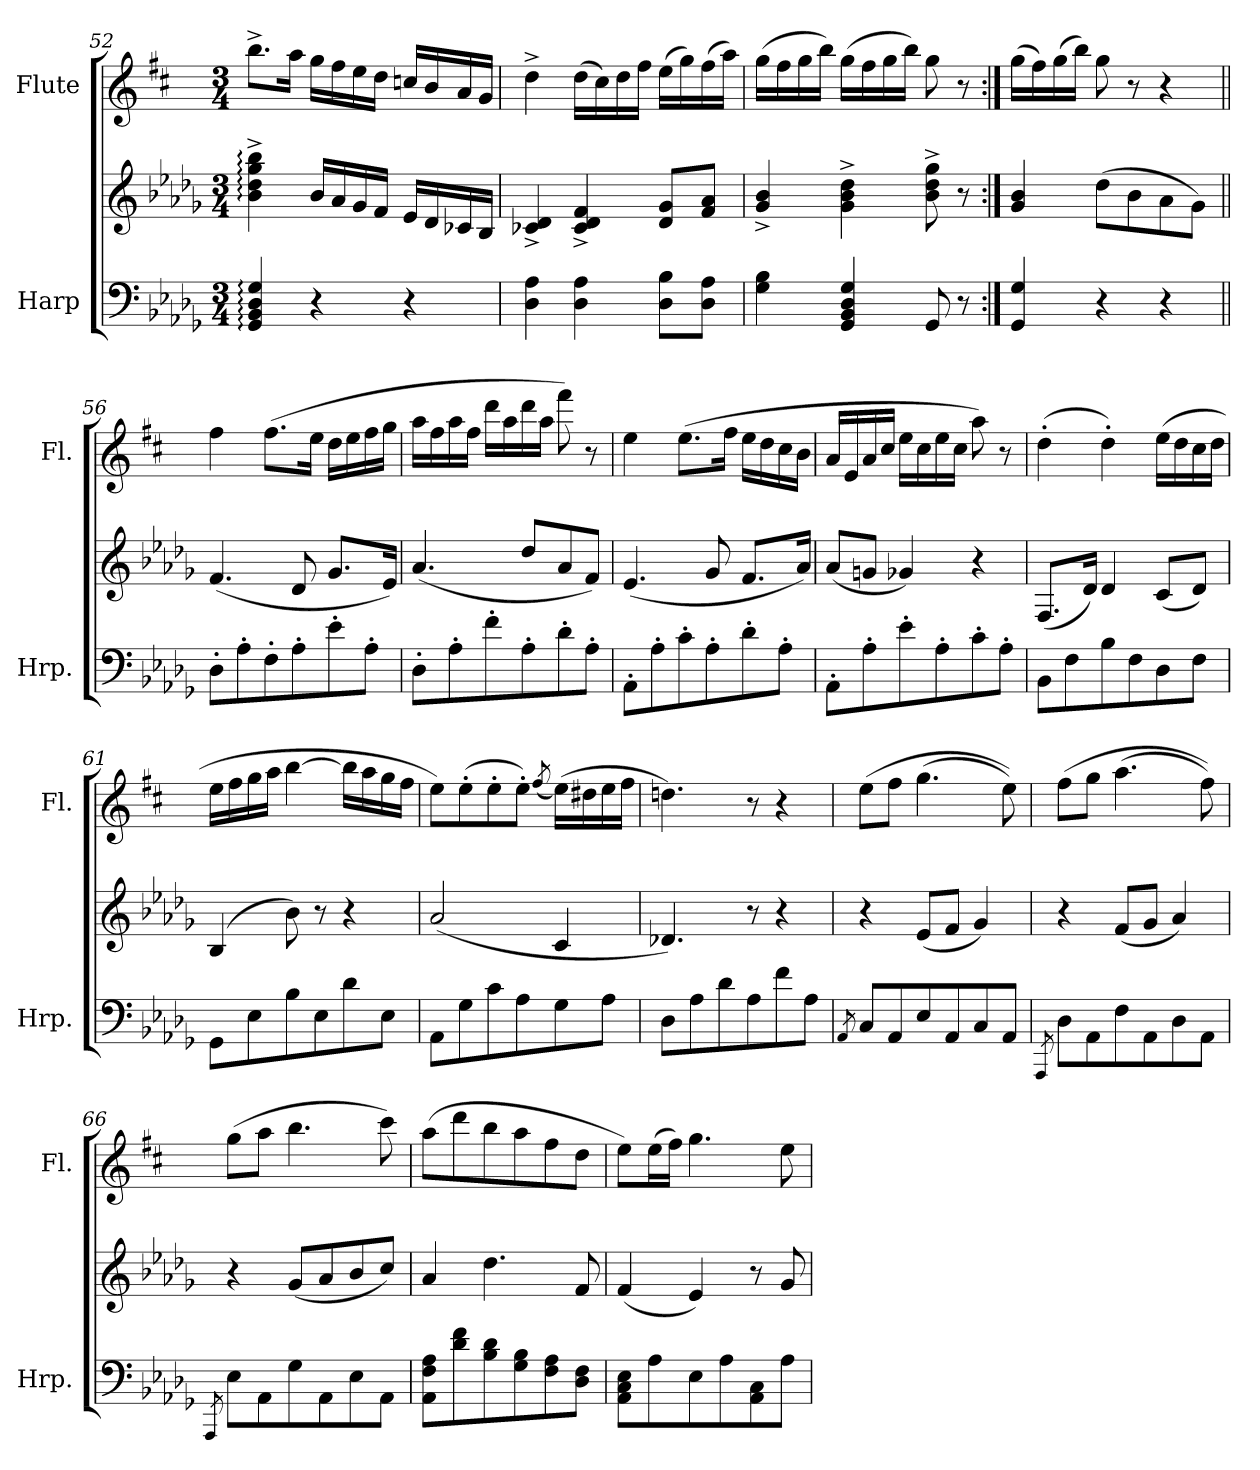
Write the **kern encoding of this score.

**kern	**kern	**kern
*part2	*part2	*part1
*staff3	*staff2	*staff1
*I"Harp	*	*I"Flute
*I'Hrp.	*	*I'Fl.
*clefF4	*clefG2	*clefG2
*	*	*ITrd0c1
*k[b-e-a-d-g-]	*k[b-e-a-d-g-]	*k[b-e-a-d-g-]
*M3/4	*M3/4	*M3/4
=52	=52	=52
4GG-/: 4BB-/: 4D-/: 4G-/:	4b-\:^ 4dd-\:^ 4gg-\:^ 4bb-\:^	8.bb-^\L
.	.	16aa-\Jk
4r	16b-/LL	16gg-\LL
.	16a-/	16ff\
.	16g-/	16ee-\
.	16f/JJ	16dd-\JJ
4r	16e-/LL	16cc-X/LL
.	16d-/	16b-/
.	16c-X/	16a-/
.	16B-/JJ	16g-/JJ
!!LO:PB:g=z
=53	=53	=53
4D-\ 4A-\	4c-X/^ 4d-/^	4dd-^\
4D-\ 4A-\	4c-/^ 4d-/^ 4f/^	(16dd-\LL
.	.	16cc\)
.	.	16dd-\
.	.	16ff\JJ
8D-\ 8B-\L	8d-/ 8g-/L	(16ee-\LL
.	.	16gg-\)
8D-\ 8A-\J	8f/ 8a-/J	(16ff\
.	.	16aa-\JJ)
=54	=54	=54
4G-\ 4B-\	4g-/^ 4b-/^	(16gg-\LL
.	.	16ff\
.	.	16gg-\
.	.	16bb-\JJ)
4GG-/ 4BB-/ 4D-/ 4G-/	4g-\^ 4b-\^ 4dd-\^	(16gg-\LL
.	.	16ff\
.	.	16gg-\
.	.	16bb-\JJ)
8GG-/	8b-\^ 8dd-\^ 8gg-\^	8gg-\
8r	8r	8r
=55:|!	=55:|!	=55:|!
4GG-/ 4G-/	4g-/ 4b-/	(16gg-\LL
.	.	16ff\)
.	.	(16gg-\
.	.	16bb-\JJ)
4r	(8dd-\L	8gg-\
.	8b-\	8r
4r	8a-\	4r
.	8g-\J)	.
=56||	=56||	=56||
8D-'\L	(4.f/	4ff\
8A-'\	.	.
8F'\	.	(8.ff\L
8A-'\	8d-/	.
.	.	16ee-\Jk
8e-'\	8.g-/L	16dd-\LL
.	.	16ee-\
8A-'\J	.	16ff\
.	16e-/Jk)	16gg-\JJ
!!LO:LB:g=z
=57	=57	=57
8D-'\L	(4.a-/	16aa-\LL
.	.	16ff\
8A-'\	.	16aa-\
.	.	16ff\JJ
8f'\	.	16ddd-\LL
.	.	16aa-\
8A-'\	8dd-/L	16ddd-\
.	.	16aa-\JJ
8d-'\	8a-/	8fff\)
8A-'\J	8f/J)	8r
=58	=58	=58
8AA-'\L	(4.e-/	4ee-\
8A-'\	.	.
8c'\	.	(8.ee-\L
8A-'\	8g-/	.
.	.	16ff\Jk
8d-'\	8.f/L	16ee-\LL
.	.	16dd-\
8A-'\J	.	16cc\
.	16a-/Jk)	16b-\JJ
=59	=59	=59
8AA-'\L	(8a-/L	16a-/LL
.	.	16e-/
8A-'\	8gn/J	16a-/
.	.	16cc/JJ
8e-'\	4g-X/)	16ee-\LL
.	.	16cc\
8A-'\	.	16ee-\
.	.	16cc\JJ
8c'\	4r	8aa-\)
8A-'\J	.	8r
=60	=60	=60
8BB-\L	(8.F/L	(4dd-'\
8F\	.	.
.	16d-/Jk)	.
8B-\	4d-/	4dd-'\)
8F\	.	.
8D-\	(8c/L	(16ee-\LL
.	.	16dd-\
8F\J	8d-/J)	16cc\
.	.	16dd-\JJ
!!LO:LB:g=z
=61	=61	=61
8GG-\L	(4B-/	16ee-\LL
.	.	16ff\
8E-\	.	16gg-\
.	.	16aa-\JJ
8B-\	8b-\)	[4bb-\
8E-\	8r	.
8d-\	4r	16bb-\LL]
.	.	16aa-\
8E-\J	.	16gg-\
.	.	16ff\JJ
=62	=62	=62
8AA-\L	(2a-/	8ee-\L)
8G-\	.	(8ee-'\
8c\	.	8ee-'\
8A-\	.	8ee-'\J)
.	.	(8qff/
8G-\	4c/	(16ee-\LL)
.	.	16ddn\
8A-\J	.	16ee-\
.	.	16ff\JJ
=63	=63	=63
8D-\L	4.d-X/)	4.dd-X\)
8A-\	.	.
8d-\	.	.
8A-\	8r	8r
8f\	4r	4r
8A-\J	.	.
=64	=64	=64
8qAA-/	.	.
8C/L	4r	(8ee-\L
8AA-/	.	8ff\J
8E-/	(8e-/L	(4.gg-\
8AA-/	8f/J	.
8C/	4g-/)	.
8AA-/J	.	8ee-\))
=65	=65	=65
8qAAA-/	.	.
8D-\L	4r	(8ff\L
8AA-\	.	8gg-\J
8F\	(8f/L	(4.aa-\
8AA-\	8g-/J	.
8D-\	4a-/)	.
8AA-\J	.	8ff\))
!!LO:LB:g=z
=66	=66	=66
8qAAA-/	.	.
8E-\L	4r	(8gg-\L
8AA-\	.	8aa-\J
8G-\	(8g-/L	4.bb-\
8AA-\	8a-/	.
8E-\	8b-/	.
8AA-\J	8cc/J)	8ccc\)
=67	=67	=67
8AA-\ 8F\ 8A-\L	4a-/	(8aa-\L
8d-\ 8f\	.	8ddd-\
8B-\ 8d-\	4.dd-\	8bb-\
8G-\ 8B-\	.	8aa-\
8F\ 8A-\	.	8ff\
8D-\ 8F\J	8f/	8dd-\J
=68	=68	=68
8AA-\ 8C\ 8E-\L	(4f/	8ee-\L)
8A-\	.	(16ee-\L
.	.	16ff\JJ)
8E-\	4e-/)	4.gg-\
8A-\	.	.
8AA-\ 8C\	8r	.
8A-\J	8g-/	8ee-\
=	=	=
*-	*-	*-
